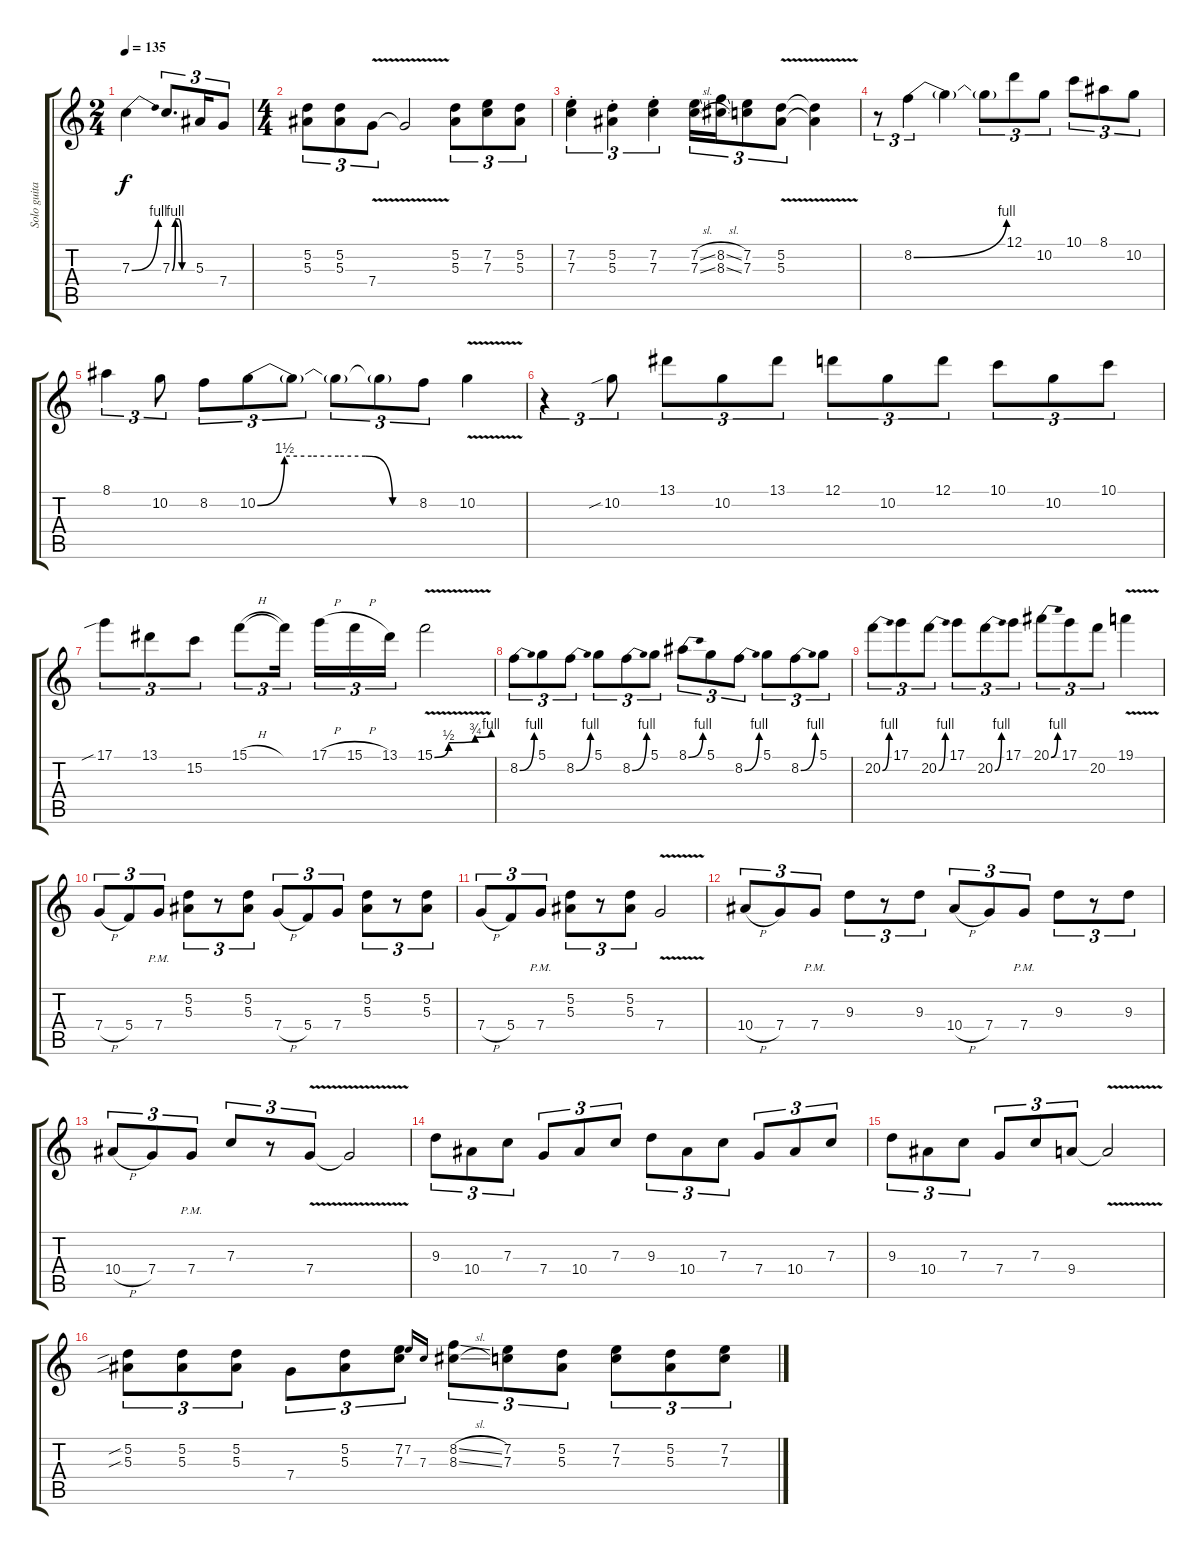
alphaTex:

\track ("Solo guitar" "Solo guita") {instrument distortionguitar}
\staff {score tabs}
\tuning (D4 A3 F3 C3 G2 D2) {hide}
\ts (2 4)
\tempo 135
\clef g2
\ks c
7.3{be (bend 0 0 60 4)}.4{dy f} 7.3{be (custom 0 0 10 4 20 4 30 0 60 0)}.8{d tu (3 2)} 5.3.16{tu (3 2)} 7.4.8{tu (3 2)} |
\ts (4 4)
(5.2 5.3).8{tu (3 2)} (5.2 5.3).8{tu (3 2)} 7.4{v}.8{tu (3 2)} 7.4{t}.2 (5.2 5.3).8{tu (3 2)} (7.2 7.3).8{tu (3 2)} (5.2 5.3).8{tu (3 2)} |
(7.2{st} 7.3{st}).4{tu (3 2)} (5.2{st} 5.3{st}).4{tu (3 2)} (7.2{st} 7.3{st}).4{tu (3 2)} (7.2{sl} 7.3{sl}).16{tu (3 2)} (8.2{sl} 8.3{sl}).16{tu (3 2)} (7.2 7.3).8{tu (3 2)} (5.2{v} 5.3{v}).8{tu (3 2)} (5.2{t} 5.3{t}).4 |
r.8{tu (3 2)} 8.2{be (bend 0 0 60 4)}.4{tu (3 2)} 8.2{t}.4 8.2{t}.8{tu (3 2)} 12.1.8{tu (3 2)} 10.2.8{tu (3 2)} 10.1.8{tu (3 2)} 8.1.8{tu (3 2)} 10.2.8{tu (3 2)} |
8.1.4{tu (3 2)} 10.2.8{tu (3 2)} 8.2.8{tu (3 2)} 10.2{be (custom 0 0 10 6 20 6 30 6 40 6 50 0 60 0)}.8{tu (3 2)} 10.2{t}.8{tu (3 2)} 10.2{t}.8{tu (3 2)} 10.2{t}.8{tu (3 2)} 8.2.8{tu (3 2)} 10.2{v}.4 |
r.4{tu (3 2)} 10.2{sib}.8{tu (3 2)} 13.1.8{tu (3 2)} 10.2.8{tu (3 2)} 13.1.8{tu (3 2)} 12.1.8{tu (3 2)} 10.2.8{tu (3 2)} 12.1.8{tu (3 2)} 10.1.8{tu (3 2)} 10.2.8{tu (3 2)} 10.1.8{tu (3 2)} |
17.1{sib}.8{tu (3 2)} 13.1.8{tu (3 2)} 15.2.8{tu (3 2)} 15.1{h}.8{tu (3 2)} 15.1{t}.16{tu (3 2) beam splitsecondary} 17.1{h}.16{tu (3 2)} 15.1{h}.16{tu (3 2)} 13.1.16{tu (3 2)} 15.1{be (custom 0 0 15 2 43 3 60 4) v}.2 |
8.2{be (bend 0 0 60 4)}.8{tu (3 2)} 5.1.8{tu (3 2)} 8.2{be (bend 0 0 60 4)}.8{tu (3 2)} 5.1.8{tu (3 2)} 8.2{be (bend 0 0 60 4)}.8{tu (3 2)} 5.1.8{tu (3 2)} 8.1{be (bend 0 0 60 4)}.8{tu (3 2)} 5.1.8{tu (3 2)} 8.2{be (bend 0 0 60 4)}.8{tu (3 2)} 5.1.8{tu (3 2)} 8.2{be (bend 0 0 60 4)}.8{tu (3 2)} 5.1.8{tu (3 2)} |
20.2{be (bend 0 0 60 4)}.8{tu (3 2)} 17.1.8{tu (3 2)} 20.2{be (bend 0 0 60 4)}.8{tu (3 2)} 17.1.8{tu (3 2)} 20.2{be (bend 0 0 60 4)}.8{tu (3 2)} 17.1.8{tu (3 2)} 20.1{be (bend 0 0 60 4)}.8{tu (3 2)} 17.1.8{tu (3 2)} 20.2.8{tu (3 2)} 19.1{v}.4 |
7.4{h}.8{tu (3 2)} 5.4.8{tu (3 2)} 7.4{pm}.8{tu (3 2)} (5.2 5.3).8{tu (3 2)} r.8{tu (3 2)} (5.2 5.3).8{tu (3 2)} 7.4{h}.8{tu (3 2)} 5.4.8{tu (3 2)} 7.4.8{tu (3 2)} (5.2 5.3).8{tu (3 2)} r.8{tu (3 2)} (5.2 5.3).8{tu (3 2)} |
7.4{h}.8{tu (3 2)} 5.4.8{tu (3 2)} 7.4{pm}.8{tu (3 2)} (5.2 5.3).8{tu (3 2)} r.8{tu (3 2)} (5.2 5.3).8{tu (3 2)} 7.4{v}.2 |
10.4{h}.8{tu (3 2)} 7.4.8{tu (3 2)} 7.4{pm}.8{tu (3 2)} 9.3.8{tu (3 2)} r.8{tu (3 2)} 9.3.8{tu (3 2)} 10.4{h}.8{tu (3 2)} 7.4.8{tu (3 2)} 7.4{pm}.8{tu (3 2)} 9.3.8{tu (3 2)} r.8{tu (3 2)} 9.3.8{tu (3 2)} |
10.4{h}.8{tu (3 2)} 7.4.8{tu (3 2)} 7.4{pm}.8{tu (3 2)} 7.3.8{tu (3 2)} r.8{tu (3 2)} 7.4{v}.8{tu (3 2)} 7.4{t}.2 |
9.3.8{tu (3 2)} 10.4.8{tu (3 2)} 7.3.8{tu (3 2)} 7.4.8{tu (3 2)} 10.4.8{tu (3 2)} 7.3.8{tu (3 2)} 9.3.8{tu (3 2)} 10.4.8{tu (3 2)} 7.3.8{tu (3 2)} 7.4.8{tu (3 2)} 10.4.8{tu (3 2)} 7.3.8{tu (3 2)} |
9.3.8{tu (3 2)} 10.4.8{tu (3 2)} 7.3.8{tu (3 2)} 7.4.8{tu (3 2)} 7.3.8{tu (3 2)} 9.4.8{tu (3 2)} 9.4{v t}.2 |
(5.2{sib} 5.3{sib}).8{tu (3 2)} (5.2 5.3).8{tu (3 2)} (5.2 5.3).8{tu (3 2)} 7.4.8{tu (3 2)} (5.2 5.3).8{tu (3 2)} (7.2 7.3).8{tu (3 2)} 7.2.16{gr onbeat} 7.3.16{gr onbeat} (8.2{sl} 8.3{sl}).8{tu (3 2)} (7.2 7.3).8{tu (3 2)} (5.2 5.3).8{tu (3 2)} (7.2 7.3).8{tu (3 2)} (5.2 5.3).8{tu (3 2)} (7.2 7.3).8{tu (3 2)}
